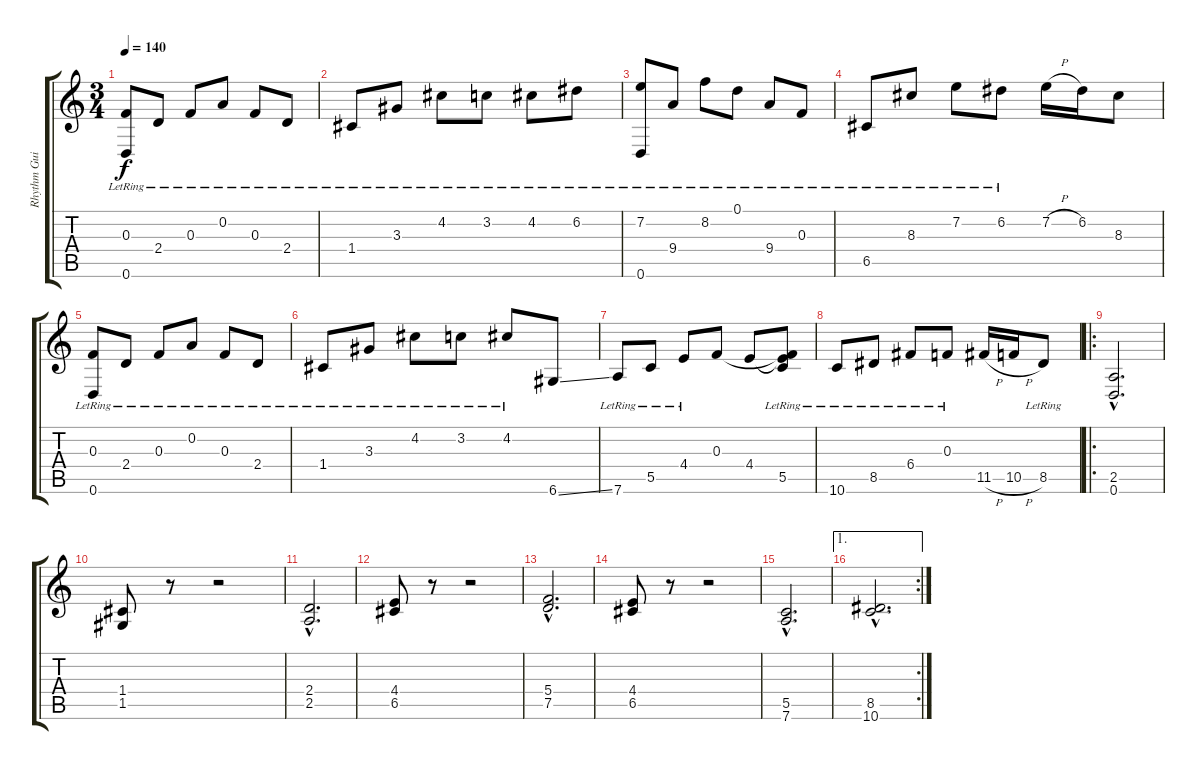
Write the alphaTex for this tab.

\track ("Rhythm Guitar 2" "Rhythm Gui") {instrument distortionguitar}
\staff {score tabs}
\tuning (D4 A3 F3 C3 G2 D2) {hide}
\ts (3 4)
\tempo 140
\clef g2
\ks c
(0.3{lr} 0.6{lr}).8{dy f volume 13 balance 8 instrument acousticguitarsteel} 2.4{lr}.8 0.3{lr}.8 0.2{lr}.8 0.3{lr}.8 2.4{lr}.8 |
1.4{lr}.8 3.3{lr}.8 4.2{lr}.8 3.2{lr}.8 4.2{lr}.8 6.2{lr}.8 |
(7.2{lr} 0.6{lr}).8 9.4{lr}.8 8.2{lr}.8 0.1{lr}.8 9.4{lr}.8 0.3{lr}.8 |
6.5{lr}.8 8.3{lr}.8 7.2{lr}.8 6.2{lr}.8 7.2{h}.16 6.2.16 8.3.8 |
(0.3{lr} 0.6{lr}).8 2.4{lr}.8 0.3{lr}.8 0.2{lr}.8 0.3{lr}.8 2.4{lr}.8 |
1.4{lr}.8 3.3{lr}.8 4.2{lr}.8 3.2{lr}.8 4.2{lr}.8 6.6{ss}.8 |
7.6{lr}.8 5.5{lr}.8 4.4{lr}.8 0.3.8 4.4.8 (0.3{t} 4.4{t} 5.5{lr}).8 |
10.6{lr}.8 8.5{lr}.8 6.4{lr}.8 0.3{lr}.8 11.5{h}.16 10.5{h}.16 8.5{lr}.8 |
\ro
(2.5{hac} 0.6{hac}).2{d volume 13 balance 16 instrument distortionguitar} |
(1.4 1.5).8 r.8 r.2 |
(2.4{hac} 2.5{hac}).2{d} |
(4.4 6.5).8 r.8 r.2 |
(5.4{hac} 7.5{hac}).2{d} |
(4.4 6.5).8 r.8 r.2 |
(5.5{hac} 7.6{hac}).2{d} |
\ae 1
\rc 2
(8.5{hac} 10.6{hac}).2{d}
